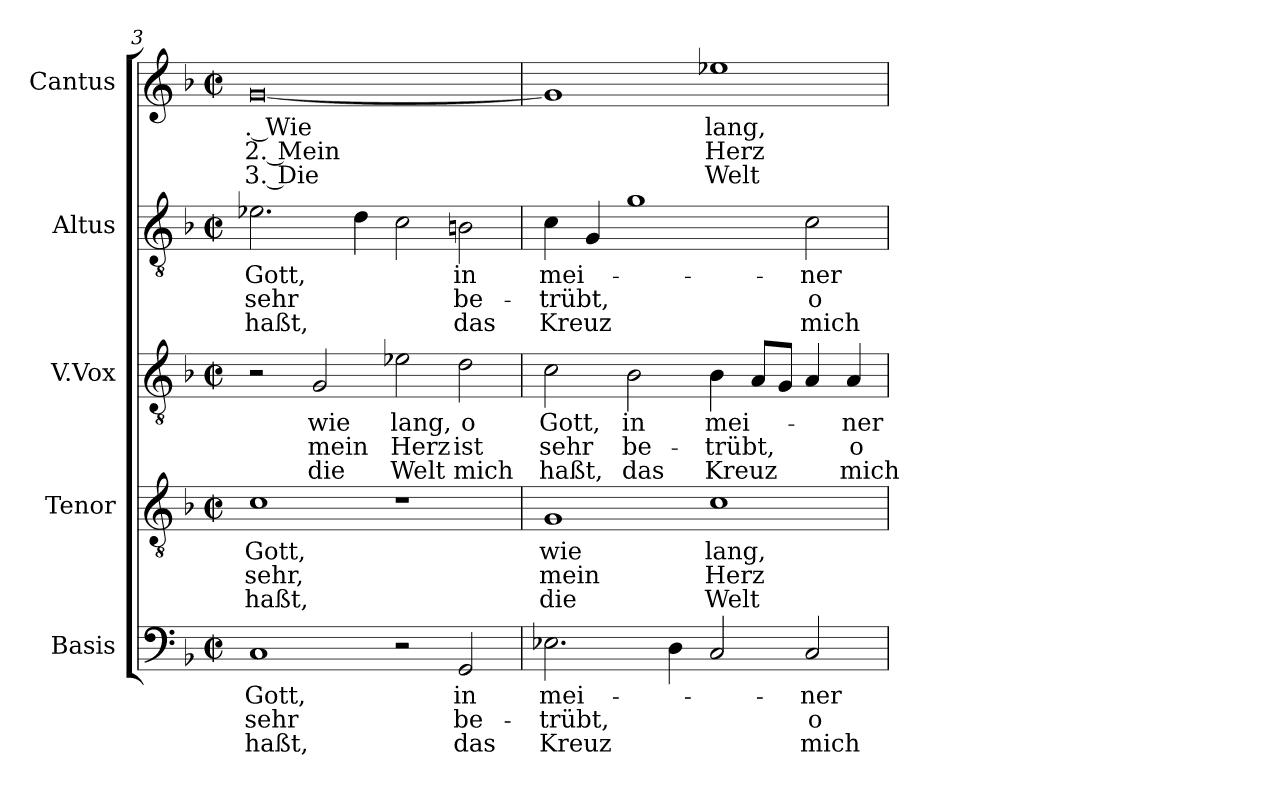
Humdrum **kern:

**kern	**text	**text	**text	**kern	**text	**text	**text	**kern	**text	**text	**text	**kern	**text	**text	**text	**kern	**text	**text	**text
*part5	*part5	*part5	*part5	*part4	*part4	*part4	*part4	*part3	*part3	*part3	*part3	*part2	*part2	*part2	*part2	*part1	*part1	*part1	*part1
*staff5	*staff5	*staff5	*staff5	*staff4	*staff4	*staff4	*staff4	*staff3	*staff3	*staff3	*staff3	*staff2	*staff2	*staff2	*staff2	*staff1	*staff1	*staff1	*staff1
*I"Basis	*	*	*	*I"Tenor	*	*	*	*I"V.Vox	*	*	*	*I"Altus	*	*	*	*I"Cantus	*	*	*
*I'B	*	*	*	*I'T	*	*	*	*	*	*	*	*I'A	*	*	*	*I'C	*	*	*
*clefF4	*	*	*	*clefGv2	*	*	*	*clefGv2	*	*	*	*clefGv2	*	*	*	*clefG2	*	*	*
*k[b-]	*	*	*	*k[b-]	*	*	*	*k[b-]	*	*	*	*k[b-]	*	*	*	*k[b-]	*	*	*
*F:	*	*	*	*F:	*	*	*	*F:	*	*	*	*F:	*	*	*	*F:	*	*	*
*M2/2	*	*	*	*M2/2	*	*	*	*M2/2	*	*	*	*M2/2	*	*	*	*M2/2	*	*	*
*met(c|)	*	*	*	*met(c|)	*	*	*	*met(c|)	*	*	*	*met(c|)	*	*	*	*met(c|)	*	*	*
=3	=3	=3	=3	=3	=3	=3	=3	=3	=3	=3	=3	=3	=3	=3	=3	=3	=3	=3	=3
!	!LO:LY:b:cj	!LO:LY:b:cj	!LO:LY:b:cj	!	!LO:LY:b:cj	!LO:LY:b:cj	!LO:LY:b:cj	!	!	!	!	!	!LO:LY:b:cj	!LO:LY:b:cj	!LO:LY:b:cj	!	!LO:LY:b:cj	!LO:LY:b:cj	!LO:LY:b:cj
1C	Gott,	sehr	haßt,	1c	Gott,	sehr,	haßt,	2r	.	.	.	2.e-X\	Gott,	sehr	haßt,	[<0g	. Wie	2. Mein	3. Die
!	!	!	!	!	!	!	!	!	!LO:LY:b:cj	!LO:LY:b:cj	!LO:LY:b:cj	!	!	!	!	!	!	!	!
.	.	.	.	.	.	.	.	2G/	wie	mein	die	.	.	.	.	.	.	.	.
!	!	!	!	!	!	!	!	!	!	!	!	!	!LO:LY:b:cj	!LO:LY:b:cj	!LO:LY:b:cj	!	!	!	!
.	.	.	.	.	.	.	.	.	.	.	.	4d\	.	.	-	.	.	.	.
!	!	!	!	!	!	!	!	!	!LO:LY:b:cj	!LO:LY:b:cj	!LO:LY:b:cj	!	!LO:LY:b:cj	!LO:LY:b:cj	!LO:LY:b:cj	!	!	!	!
2r	.	.	.	1r	.	.	.	2e-X\	lang,	Herz	Welt	2c\	-	.	-	.	.	.	.
!	!LO:LY:b:cj	!LO:LY:b:cj	!LO:LY:b:cj	!	!	!	!	!	!LO:LY:b:cj	!LO:LY:b:cj	!LO:LY:b:cj	!	!LO:LY:b:cj	!LO:LY:b:cj	!LO:LY:b:cj	!	!	!	!
2GG/	in	be-	-das	.	.	.	.	2d\	o	ist	mich	2Bn\	-in	be-	-das	.	.	.	.
=4	=4	=4	=4	=4	=4	=4	=4	=4	=4	=4	=4	=4	=4	=4	=4	=4	=4	=4	=4
!	!LO:LY:b:cj	!LO:LY:b:cj	!LO:LY:b:cj	!	!LO:LY:b:cj	!LO:LY:b:cj	!LO:LY:b:cj	!	!LO:LY:b:cj	!LO:LY:b:cj	!LO:LY:b:cj	!	!LO:LY:b:cj	!LO:LY:b:cj	!LO:LY:b:cj	!	!LO:LY:b:cj	!LO:LY:b:cj	!LO:LY:b:cj
2.E-X\	mei-	-trübt,	Kreuz	1G	wie	mein	die	2c\	Gott,	sehr	haßt,	4c\	mei-	-trübt,	Kreuz	1g]	.	.	.
!	!	!	!	!	!	!	!	!	!	!	!	!	!LO:LY:b:cj	!LO:LY:b:cj	!LO:LY:b:cj	!	!	!	!
.	.	.	.	.	.	.	.	.	.	.	.	4G/	.	.	.	.	.	.	.
!	!	!	!	!	!	!	!	!	!LO:LY:b:cj	!LO:LY:b:cj	!LO:LY:b:cj	!	!LO:LY:b:cj	!LO:LY:b:cj	!LO:LY:b:cj	!	!	!	!
.	.	.	.	.	.	.	.	2B-\	in	be-	-das	1g	.	.	.	.	.	.	.
!	!LO:LY:b:cj	!LO:LY:b:cj	!LO:LY:b:cj	!	!	!	!	!	!	!	!	!	!	!	!	!	!	!	!
4D\	.	.	.	.	.	.	.	.	.	.	.	.	.	.	.	.	.	.	.
!	!LO:LY:b:cj	!LO:LY:b:cj	!LO:LY:b:cj	!	!LO:LY:b:cj	!LO:LY:b:cj	!LO:LY:b:cj	!	!LO:LY:b:cj	!LO:LY:b:cj	!LO:LY:b:cj	!	!	!	!	!	!LO:LY:b:cj	!LO:LY:b:cj	!LO:LY:b:cj
2C/	.	.	.	1c	lang,	Herz	Welt	4B-\	mei-	-trübt,	Kreuz	.	.	.	.	1ee-X	lang,	Herz	Welt
!	!	!	!	!	!	!	!	!	!LO:LY:b:cj	!LO:LY:b:cj	!LO:LY:b:cj	!	!	!	!	!	!	!	!
.	.	.	.	.	.	.	.	8A/L	.	.	.	.	.	.	.	.	.	.	.
!	!	!	!	!	!	!	!	!	!LO:LY:b:cj	!LO:LY:b:cj	!LO:LY:b:cj	!	!	!	!	!	!	!	!
.	.	.	.	.	.	.	.	8G/J	.	.	.	.	.	.	.	.	.	.	.
!	!LO:LY:b:cj	!LO:LY:b:cj	!LO:LY:b:cj	!	!	!	!	!	!LO:LY:b:cj	!LO:LY:b:cj	!LO:LY:b:cj	!	!LO:LY:b:cj	!LO:LY:b:cj	!LO:LY:b:cj	!	!	!	!
2C/	ner	o	mich	.	.	.	.	4A/	.	.	.	2c\	ner	o	mich	.	.	.	.
!	!	!	!	!	!	!	!	!	!LO:LY:b:cj	!LO:LY:b:cj	!LO:LY:b:cj	!	!	!	!	!	!	!	!
.	.	.	.	.	.	.	.	4A/	ner	o	mich	.	.	.	.	.	.	.	.
=	=	=	=	=	=	=	=	=	=	=	=	=	=	=	=	=	=	=	=
*-	*-	*-	*-	*-	*-	*-	*-	*-	*-	*-	*-	*-	*-	*-	*-	*-	*-	*-	*-
